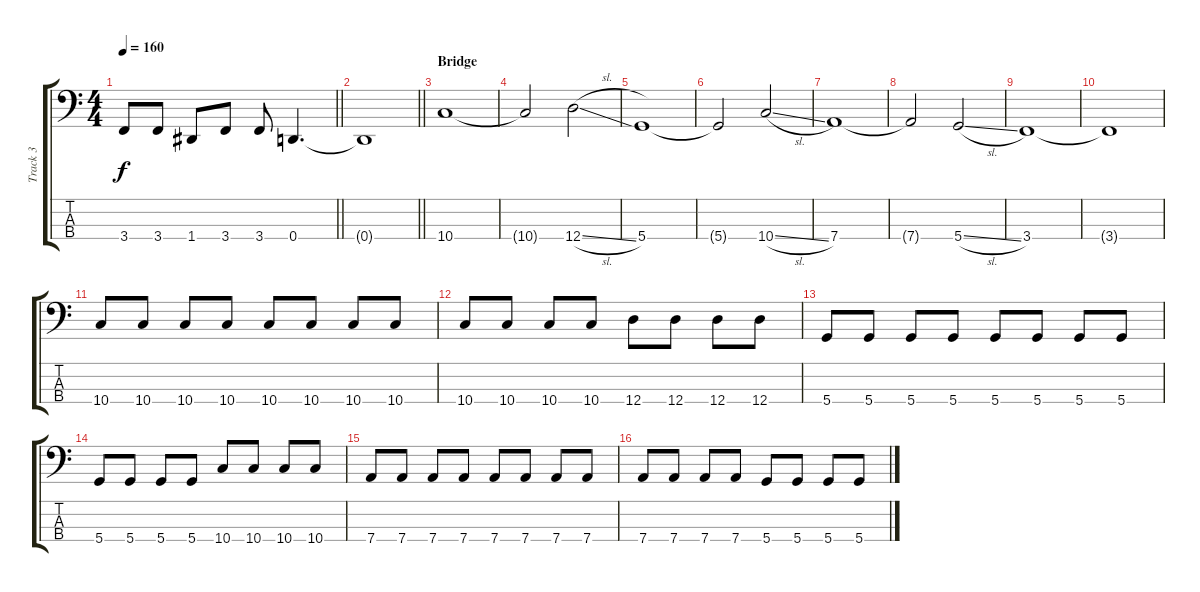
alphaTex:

\track ("Track 3" "Track 3") {instrument electricbassfinger}
\staff {score tabs}
\tuning (G2 D2 A1 D1) {hide}
\ts (4 4)
\tempo 160
\clef f4
\barLineRight lightlight
\ks c
3.4.8{dy f} 3.4.8 1.4.8 3.4.8 3.4.8 0.4.4{d} |
\barLineRight lightlight
0.4{t}.1 |
\section ("" "Bridge")
10.4.1 |
10.4{t}.2 12.4{sl}.2 |
5.4.1 |
5.4{t}.2 10.4{sl}.2 |
7.4.1 |
7.4{t}.2 5.4{sl}.2 |
3.4.1 |
3.4{t}.1 |
10.4.8{volume 10} 10.4.8 10.4.8 10.4.8 10.4.8 10.4.8 10.4.8 10.4.8 |
10.4.8 10.4.8 10.4.8 10.4.8 12.4.8 12.4.8 12.4.8 12.4.8 |
5.4.8 5.4.8 5.4.8 5.4.8 5.4.8 5.4.8 5.4.8 5.4.8 |
5.4.8 5.4.8 5.4.8 5.4.8 10.4.8 10.4.8 10.4.8 10.4.8 |
7.4.8 7.4.8 7.4.8 7.4.8 7.4.8 7.4.8 7.4.8 7.4.8 |
7.4.8 7.4.8 7.4.8 7.4.8 5.4.8 5.4.8 5.4.8 5.4.8
